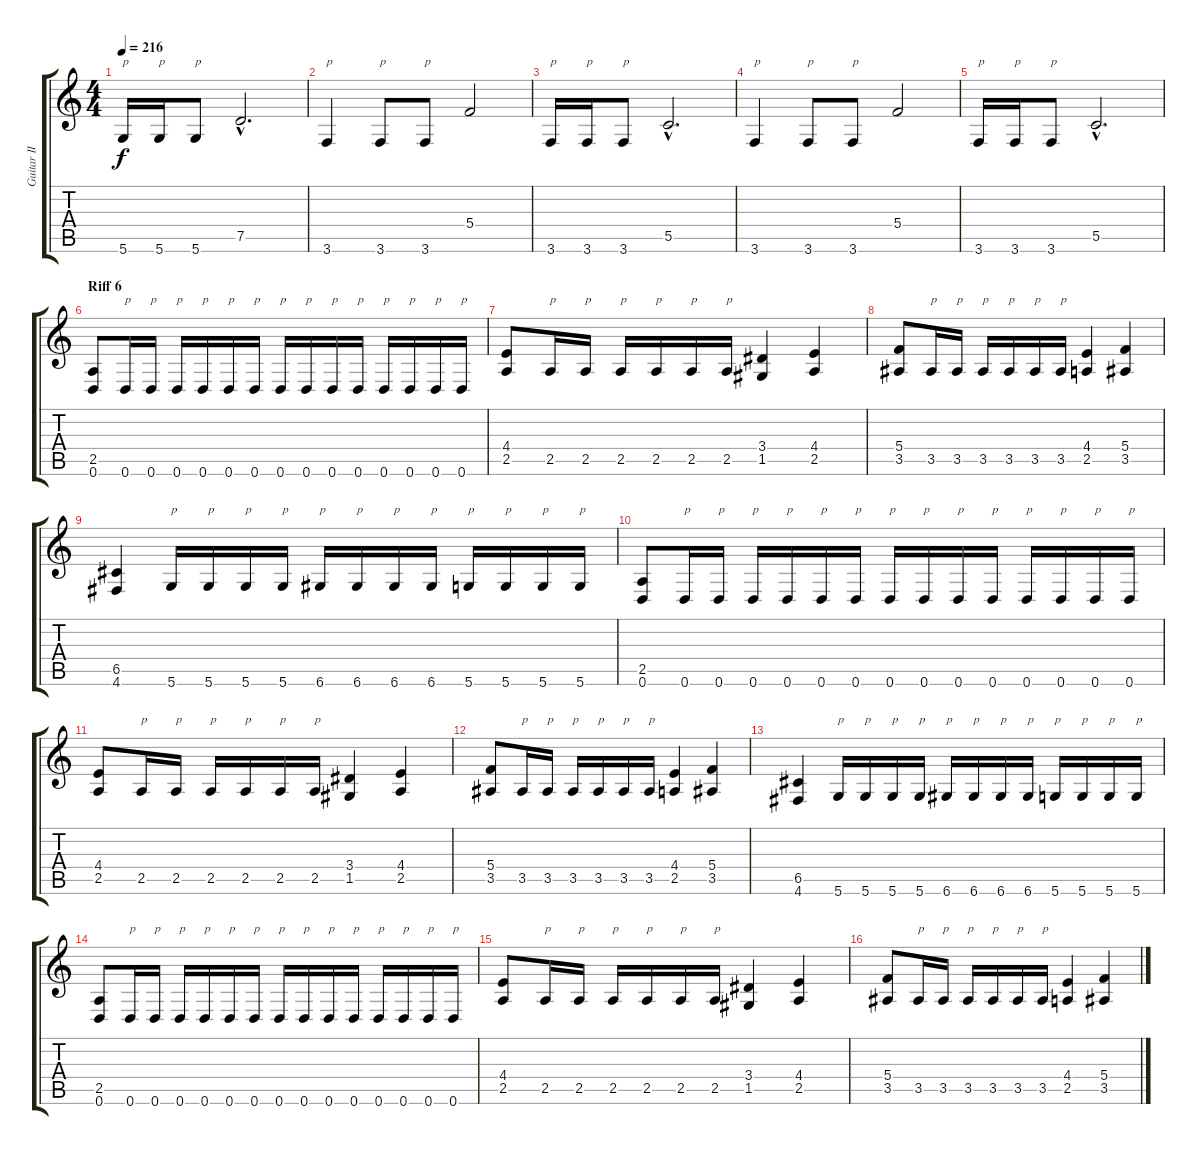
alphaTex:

\track ("Guitar II" "Guitar II") {instrument distortionguitar}
\staff {score tabs}
\tuning (D4 A3 F3 C3 G2 D2) {hide}
\ts (4 4)
\tempo 216
\clef g2
\ks c
5.6.16{txt "p" dy f} 5.6.16{txt "p"} 5.6.8{txt "p"} 7.5{hac}.2{d} |
3.6.4{txt "p"} 3.6.8{txt "p"} 3.6.8{txt "p"} 5.4.2 |
3.6.16{txt "p"} 3.6.16{txt "p"} 3.6.8{txt "p"} 5.5{hac}.2{d} |
3.6.4{txt "p"} 3.6.8{txt "p"} 3.6.8{txt "p"} 5.4.2 |
3.6.16{txt "p"} 3.6.16{txt "p"} 3.6.8{txt "p"} 5.5{hac}.2{d} |
\section ("" "Riff 6")
(2.5 0.6).8 0.6.16{txt "p"} 0.6.16{txt "p"} 0.6.16{txt "p"} 0.6.16{txt "p"} 0.6.16{txt "p"} 0.6.16{txt "p"} 0.6.16{txt "p"} 0.6.16{txt "p"} 0.6.16{txt "p"} 0.6.16{txt "p"} 0.6.16{txt "p"} 0.6.16{txt "p"} 0.6.16{txt "p"} 0.6.16{txt "p"} |
(4.4 2.5).8 2.5.16{txt "p"} 2.5.16{txt "p"} 2.5.16{txt "p"} 2.5.16{txt "p"} 2.5.16{txt "p"} 2.5.16{txt "p"} (3.4 1.5).4 (4.4 2.5).4 |
(5.4 3.5).8 3.5.16{txt "p"} 3.5.16{txt "p"} 3.5.16{txt "p"} 3.5.16{txt "p"} 3.5.16{txt "p"} 3.5.16{txt "p"} (4.4 2.5).4 (5.4 3.5).4 |
(6.5 4.6).4 5.6.16{txt "p"} 5.6.16{txt "p"} 5.6.16{txt "p"} 5.6.16{txt "p"} 6.6.16{txt "p"} 6.6.16{txt "p"} 6.6.16{txt "p"} 6.6.16{txt "p"} 5.6.16{txt "p"} 5.6.16{txt "p"} 5.6.16{txt "p"} 5.6.16{txt "p"} |
(2.5 0.6).8 0.6.16{txt "p"} 0.6.16{txt "p"} 0.6.16{txt "p"} 0.6.16{txt "p"} 0.6.16{txt "p"} 0.6.16{txt "p"} 0.6.16{txt "p"} 0.6.16{txt "p"} 0.6.16{txt "p"} 0.6.16{txt "p"} 0.6.16{txt "p"} 0.6.16{txt "p"} 0.6.16{txt "p"} 0.6.16{txt "p"} |
(4.4 2.5).8 2.5.16{txt "p"} 2.5.16{txt "p"} 2.5.16{txt "p"} 2.5.16{txt "p"} 2.5.16{txt "p"} 2.5.16{txt "p"} (3.4 1.5).4 (4.4 2.5).4 |
(5.4 3.5).8 3.5.16{txt "p"} 3.5.16{txt "p"} 3.5.16{txt "p"} 3.5.16{txt "p"} 3.5.16{txt "p"} 3.5.16{txt "p"} (4.4 2.5).4 (5.4 3.5).4 |
(6.5 4.6).4 5.6.16{txt "p"} 5.6.16{txt "p"} 5.6.16{txt "p"} 5.6.16{txt "p"} 6.6.16{txt "p"} 6.6.16{txt "p"} 6.6.16{txt "p"} 6.6.16{txt "p"} 5.6.16{txt "p"} 5.6.16{txt "p"} 5.6.16{txt "p"} 5.6.16{txt "p"} |
(2.5 0.6).8 0.6.16{txt "p"} 0.6.16{txt "p"} 0.6.16{txt "p"} 0.6.16{txt "p"} 0.6.16{txt "p"} 0.6.16{txt "p"} 0.6.16{txt "p"} 0.6.16{txt "p"} 0.6.16{txt "p"} 0.6.16{txt "p"} 0.6.16{txt "p"} 0.6.16{txt "p"} 0.6.16{txt "p"} 0.6.16{txt "p"} |
(4.4 2.5).8 2.5.16{txt "p"} 2.5.16{txt "p"} 2.5.16{txt "p"} 2.5.16{txt "p"} 2.5.16{txt "p"} 2.5.16{txt "p"} (3.4 1.5).4 (4.4 2.5).4 |
(5.4 3.5).8 3.5.16{txt "p"} 3.5.16{txt "p"} 3.5.16{txt "p"} 3.5.16{txt "p"} 3.5.16{txt "p"} 3.5.16{txt "p"} (4.4 2.5).4 (5.4 3.5).4
